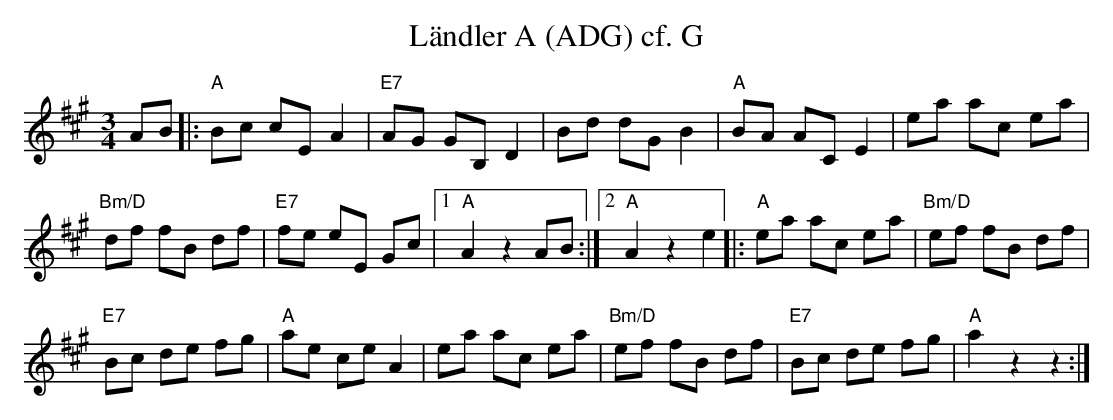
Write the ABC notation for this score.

X:1
T:L\"andler A (ADG) cf. G
M:3/4
L:1/8
K:Amaj%%MIDI gchordon
AB |: "A"Bc cEA2 | "E7"AG GB,D2 | Bd dGB2 | "A"BA ACE2 | ea ac ea |
"Bm/D"df fB df | "E7"fe eE Gc |1 "A"A2z2AB :|2 "A"A2z2e2 |: "A"ea ac ea | "Bm/D"ef fB df |
"E7"Bc de fg | "A"ae ceA2 | ea ac ea | "Bm/D"ef fB df | "E7"Bc de fg | "A"a2z2z2 :|
